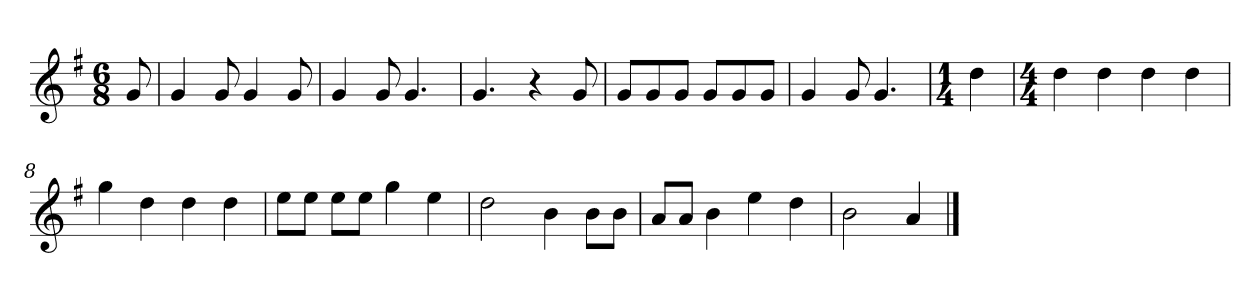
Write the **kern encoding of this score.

**kern
*part1
*staff1
*k[f#]
*M6/8
*MM120
=
8g
=1
4g
8g
4g
8g
=2
4g
8g
4.g
=3
4.g
4r
8g
=4
8gL
8g
8gJ
8gL
8g
8gJ
=5
4g
8g
4.g
=6
*M1/4
4dd
=7
*M4/4
4dd
4dd
4dd
4dd
=8
4gg
4dd
4dd
4dd
=9
8eeL
8eeJ
8eeL
8eeJ
4gg
4ee
=10
2dd
4b
8bL
8bJ
=11
8aL
8aJ
4b
4ee
4dd
=12
2b
4a
==
*-
